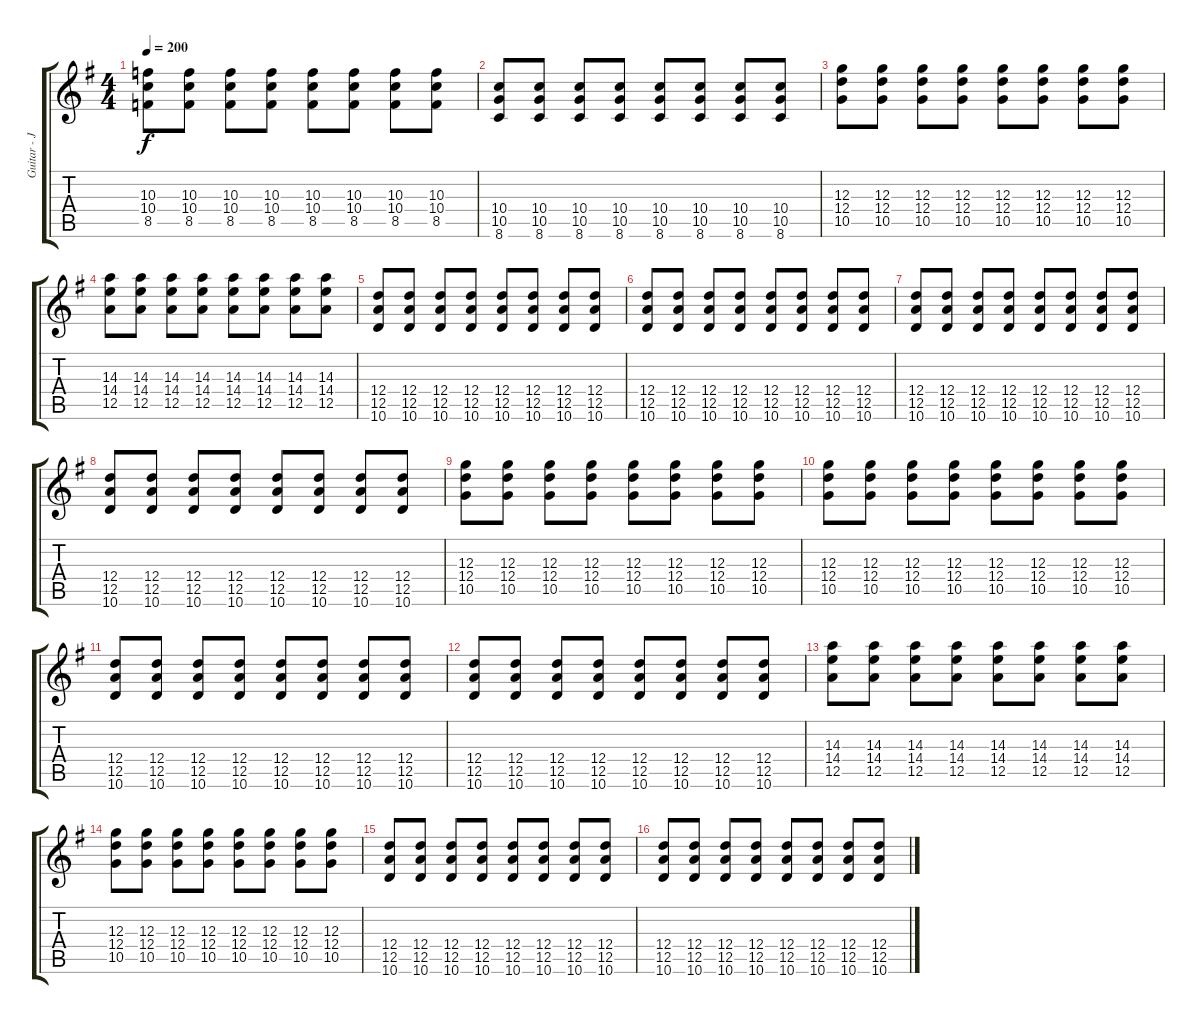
\track ("Guitar - Johnny Ramone" "Guitar - J") {instrument distortionguitar}
\staff {score tabs}
\tuning (E4 B3 G3 D3 A2 E2) {hide}
\ts (4 4)
\tempo 200
\clef g2
\ks g
(10.3 10.4 8.5).8{dy f} (10.3 10.4 8.5).8 (10.3 10.4 8.5).8 (10.3 10.4 8.5).8 (10.3 10.4 8.5).8 (10.3 10.4 8.5).8 (10.3 10.4 8.5).8 (10.3 10.4 8.5).8 |
(10.4 10.5 8.6).8 (10.4 10.5 8.6).8 (10.4 10.5 8.6).8 (10.4 10.5 8.6).8 (10.4 10.5 8.6).8 (10.4 10.5 8.6).8 (10.4 10.5 8.6).8 (10.4 10.5 8.6).8 |
(12.3 12.4 10.5).8 (12.3 12.4 10.5).8 (12.3 12.4 10.5).8 (12.3 12.4 10.5).8 (12.3 12.4 10.5).8 (12.3 12.4 10.5).8 (12.3 12.4 10.5).8 (12.3 12.4 10.5).8 |
(14.3 14.4 12.5).8 (14.3 14.4 12.5).8 (14.3 14.4 12.5).8 (14.3 14.4 12.5).8 (14.3 14.4 12.5).8 (14.3 14.4 12.5).8 (14.3 14.4 12.5).8 (14.3 14.4 12.5).8 |
(12.4 12.5 10.6).8 (12.4 12.5 10.6).8 (12.4 12.5 10.6).8 (12.4 12.5 10.6).8 (12.4 12.5 10.6).8 (12.4 12.5 10.6).8 (12.4 12.5 10.6).8 (12.4 12.5 10.6).8 |
(12.4 12.5 10.6).8 (12.4 12.5 10.6).8 (12.4 12.5 10.6).8 (12.4 12.5 10.6).8 (12.4 12.5 10.6).8 (12.4 12.5 10.6).8 (12.4 12.5 10.6).8 (12.4 12.5 10.6).8 |
(12.4 12.5 10.6).8 (12.4 12.5 10.6).8 (12.4 12.5 10.6).8 (12.4 12.5 10.6).8 (12.4 12.5 10.6).8 (12.4 12.5 10.6).8 (12.4 12.5 10.6).8 (12.4 12.5 10.6).8 |
(12.4 12.5 10.6).8 (12.4 12.5 10.6).8 (12.4 12.5 10.6).8 (12.4 12.5 10.6).8 (12.4 12.5 10.6).8 (12.4 12.5 10.6).8 (12.4 12.5 10.6).8 (12.4 12.5 10.6).8 |
(12.3 12.4 10.5).8 (12.3 12.4 10.5).8 (12.3 12.4 10.5).8 (12.3 12.4 10.5).8 (12.3 12.4 10.5).8 (12.3 12.4 10.5).8 (12.3 12.4 10.5).8 (12.3 12.4 10.5).8 |
(12.3 12.4 10.5).8 (12.3 12.4 10.5).8 (12.3 12.4 10.5).8 (12.3 12.4 10.5).8 (12.3 12.4 10.5).8 (12.3 12.4 10.5).8 (12.3 12.4 10.5).8 (12.3 12.4 10.5).8 |
(12.4 12.5 10.6).8 (12.4 12.5 10.6).8 (12.4 12.5 10.6).8 (12.4 12.5 10.6).8 (12.4 12.5 10.6).8 (12.4 12.5 10.6).8 (12.4 12.5 10.6).8 (12.4 12.5 10.6).8 |
(12.4 12.5 10.6).8 (12.4 12.5 10.6).8 (12.4 12.5 10.6).8 (12.4 12.5 10.6).8 (12.4 12.5 10.6).8 (12.4 12.5 10.6).8 (12.4 12.5 10.6).8 (12.4 12.5 10.6).8 |
(14.3 14.4 12.5).8 (14.3 14.4 12.5).8 (14.3 14.4 12.5).8 (14.3 14.4 12.5).8 (14.3 14.4 12.5).8 (14.3 14.4 12.5).8 (14.3 14.4 12.5).8 (14.3 14.4 12.5).8 |
(12.3 12.4 10.5).8 (12.3 12.4 10.5).8 (12.3 12.4 10.5).8 (12.3 12.4 10.5).8 (12.3 12.4 10.5).8 (12.3 12.4 10.5).8 (12.3 12.4 10.5).8 (12.3 12.4 10.5).8 |
(12.4 12.5 10.6).8 (12.4 12.5 10.6).8 (12.4 12.5 10.6).8 (12.4 12.5 10.6).8 (12.4 12.5 10.6).8 (12.4 12.5 10.6).8 (12.4 12.5 10.6).8 (12.4 12.5 10.6).8 |
(12.4 12.5 10.6).8 (12.4 12.5 10.6).8 (12.4 12.5 10.6).8 (12.4 12.5 10.6).8 (12.4 12.5 10.6).8 (12.4 12.5 10.6).8 (12.4 12.5 10.6).8 (12.4 12.5 10.6).8
